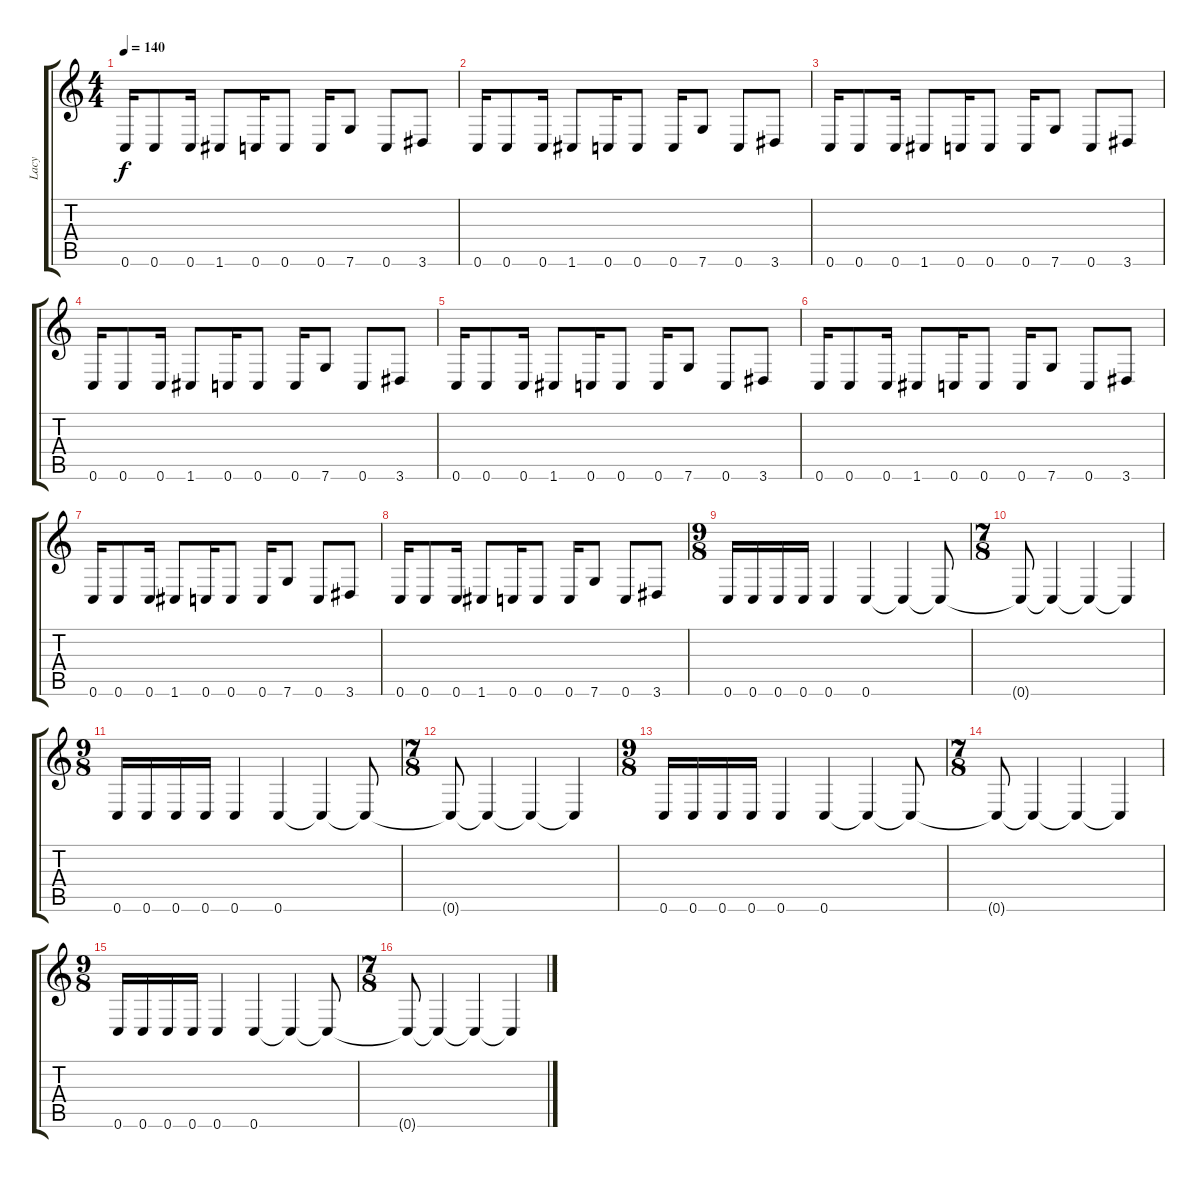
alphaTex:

\track ("Lacy" "Lacy") {instrument distortionguitar}
\staff {score tabs}
\tuning (C4 G3 Eb3 Bb2 F2 C2) {hide}
\ts (4 4)
\tempo 140
\clef g2
\ks c
0.6.16{dy f} 0.6.8 0.6.16 1.6.8 0.6.16 0.6.8 0.6.16 7.6.8 0.6.8 3.6.8 |
0.6.16 0.6.8 0.6.16 1.6.8 0.6.16 0.6.8 0.6.16 7.6.8 0.6.8 3.6.8 |
0.6.16 0.6.8 0.6.16 1.6.8 0.6.16 0.6.8 0.6.16 7.6.8 0.6.8 3.6.8 |
0.6.16 0.6.8 0.6.16 1.6.8 0.6.16 0.6.8 0.6.16 7.6.8 0.6.8 3.6.8 |
0.6.16 0.6.8 0.6.16 1.6.8 0.6.16 0.6.8 0.6.16 7.6.8 0.6.8 3.6.8 |
0.6.16 0.6.8 0.6.16 1.6.8 0.6.16 0.6.8 0.6.16 7.6.8 0.6.8 3.6.8 |
0.6.16 0.6.8 0.6.16 1.6.8 0.6.16 0.6.8 0.6.16 7.6.8 0.6.8 3.6.8 |
0.6.16 0.6.8 0.6.16 1.6.8 0.6.16 0.6.8 0.6.16 7.6.8 0.6.8 3.6.8 |
\ts (9 8)
0.6.16 0.6.16 0.6.16 0.6.16 0.6.4 0.6.4 0.6{t}.4 0.6{t}.8 |
\ts (7 8)
0.6{t}.8 0.6{t}.4 0.6{t}.4 0.6{t}.4 |
\ts (9 8)
0.6.16 0.6.16 0.6.16 0.6.16 0.6.4 0.6.4 0.6{t}.4 0.6{t}.8 |
\ts (7 8)
0.6{t}.8 0.6{t}.4 0.6{t}.4 0.6{t}.4 |
\ts (9 8)
0.6.16 0.6.16 0.6.16 0.6.16 0.6.4 0.6.4 0.6{t}.4 0.6{t}.8 |
\ts (7 8)
0.6{t}.8 0.6{t}.4 0.6{t}.4 0.6{t}.4 |
\ts (9 8)
0.6.16 0.6.16 0.6.16 0.6.16 0.6.4 0.6.4 0.6{t}.4 0.6{t}.8 |
\ts (7 8)
0.6{t}.8 0.6{t}.4 0.6{t}.4 0.6{t}.4
